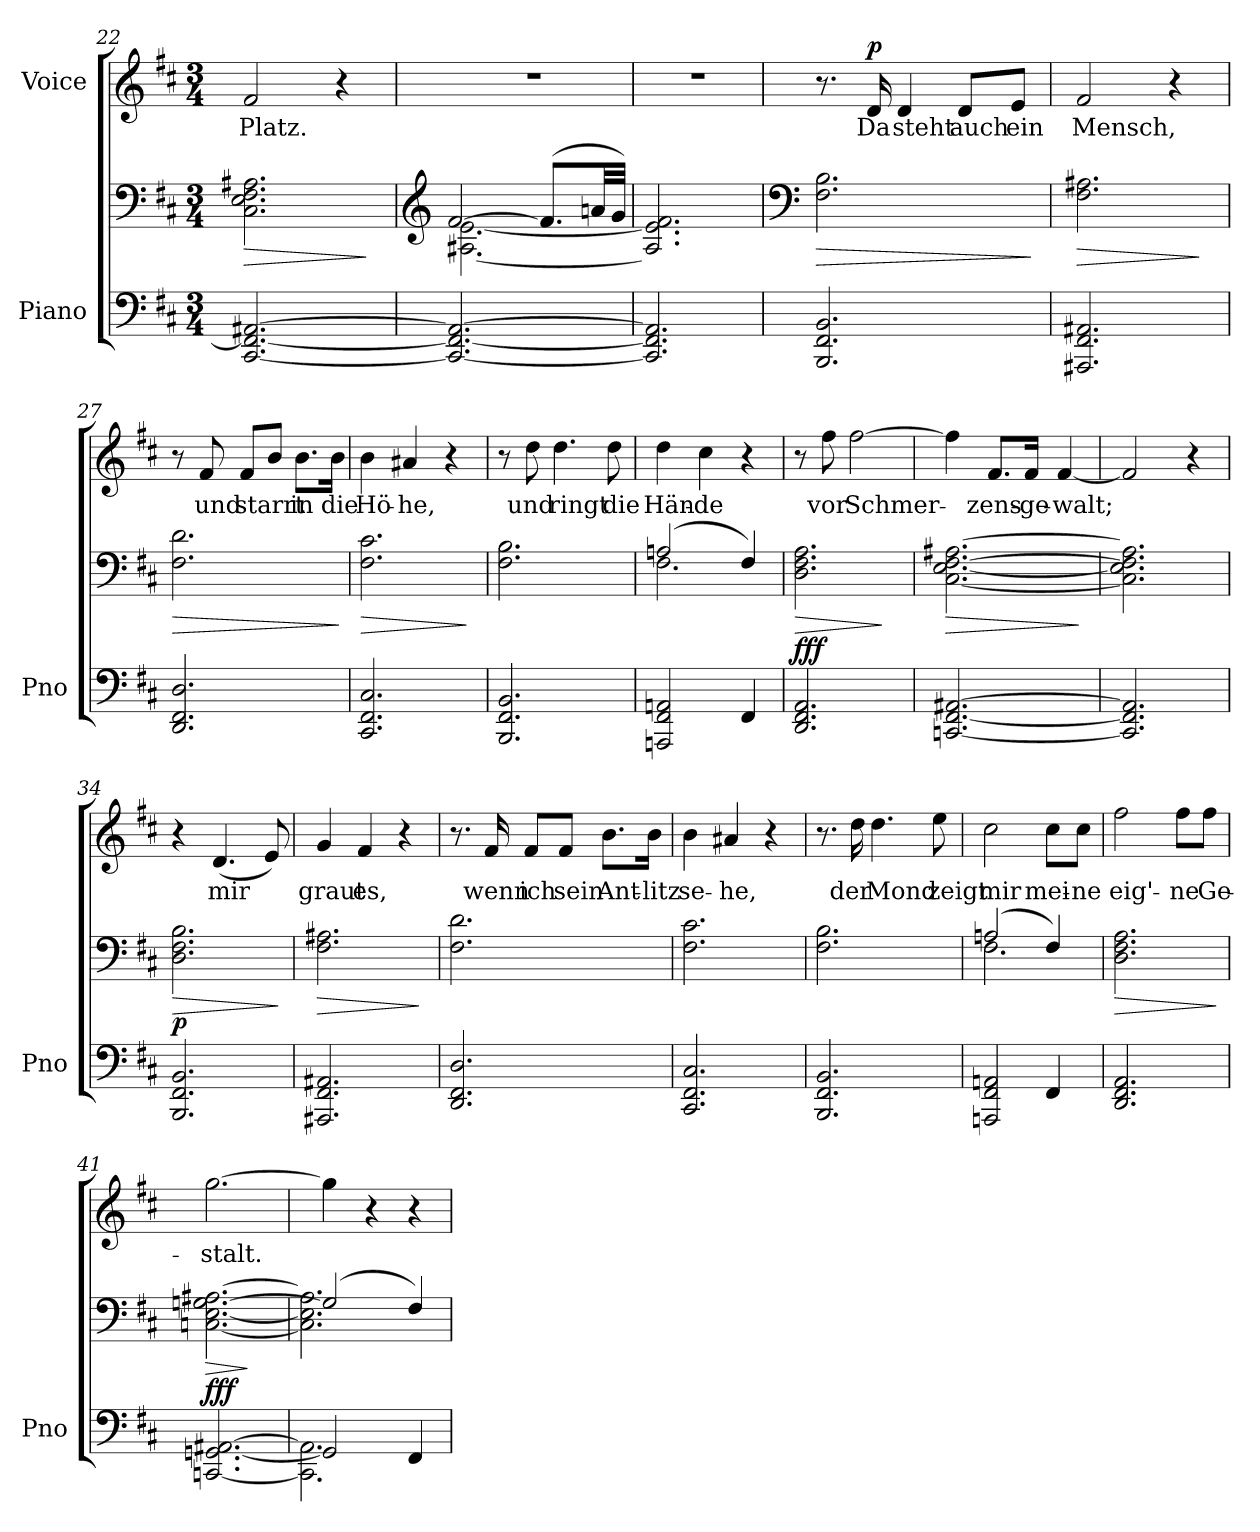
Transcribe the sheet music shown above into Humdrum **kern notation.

**kern	**kern	**dynam	**kern	**text	**dynam
*part2	*part2	*part2	*part1	*part1	*part1
*staff3	*staff2	*staff2/3	*staff1	*staff1	*staff1
*I"Piano	*	*	*I"Voice	*	*
*I'Pno	*	*	*	*	*
!!LO:LB:g=z
*clefF4	*clefF4	*	*clefG2	*	*
*k[f#c#]	*k[f#c#]	*	*k[f#c#]	*	*
*M3/4	*M3/4	*	*M3/4	*	*
=22	=22	=22	=22	=22	=22
!	!	!LO:HP:b	!	!LO:LY:b	!
[2.CC#/ 2.FF#/_ [2.AA#X/	2.C#\ 2.E\ 2.F#\ 2.A#X\	>	2f#/	Platz.	.
.	.	.	4r	.	.
.	.	]	.	.	.
=23	=23	=23	=23	=23	=23
*	*clefG2	*	*	*	*
*	*^	*	*	*	*
2.CC#/_ 2.FF#/_ 2.AA#/_	[2f#/	[2.A#X\ [2.e\	.	2.r	.	.
.	(>8.f#/L]	.	.	.	.	.
.	32an/LL	.	.	.	.	.
.	32g/JJJ)	.	.	.	.	.
=24	=24	=24	=24	=24	=24	=24
2.CC#/] 2.FF#/] 2.AA#/]	2.ryy	2.A#/] 2.e/] 2.f#/	.	2.r	.	.
*	*v	*v	*	*	*	*
=25	=25	=25	=25	=25	=25
*	*clefF4	*	*	*	*
*	*^	*	*	*	*
!	!	!	!LO:HP:b	!	!	!
*	*v	*v	*	*	*	*
2.BBB/ 2.FF#/ 2.BB/	2.F#\ 2.B\	>	8.r	.	.
!	!	!	!	!LO:LY:b	!LO:DY:a
.	.	.	16d/	Da	p
!	!	!	!	!LO:LY:b	!
.	.	.	4d/	steht	.
!	!	!	!	!LO:LY:b	!
.	.	.	8d/L	auch	.
!	!	!	!	!LO:LY:b	!
.	.	.	8e/J	ein	.
.	.	]	.	.	.
=26	=26	=26	=26	=26	=26
!	!	!LO:HP:b	!	!LO:LY:b	!
2.AAA#X/ 2.FF#/ 2.AA#X/	2.F#\ 2.A#X\	>	2f#/	Mensch,	.
.	.	.	4r	.	.
.	.	]	.	.	.
=27	=27	=27	=27	=27	=27
!	!	!LO:HP:b	!	!	!
2.DD/ 2.FF#/ 2.D/	2.F#\ 2.d\	>	8r	.	.
!	!	!	!	!LO:LY:b	!
.	.	.	8f#/	und	.
!	!	!	!	!LO:LY:b	!
.	.	.	8f#/L	starrt	.
.	.	.	8b/J	.	.
!	!	!	!	!LO:LY:b	!
.	.	.	8.b\L	in	.
!	!	!	!	!LO:LY:b	!
.	.	.	16b\Jk	die	.
.	.	]	.	.	.
=28	=28	=28	=28	=28	=28
!	!	!LO:HP:b	!	!LO:LY:b	!
2.CC#/ 2.FF#/ 2.C#/	2.F#\ 2.c#\	>	4b\	Hö-	.
!	!	!	!	!LO:LY:b	!
.	.	.	4a#X/	-he,	.
.	.	.	4r	.	.
.	.	]	.	.	.
!!LO:PB:g=z
=29	=29	=29	=29	=29	=29
2.BBB/ 2.FF#/ 2.BB/	2.F#\ 2.B\	.	8r	.	.
!	!	!	!	!LO:LY:b	!
.	.	.	8dd\	und	.
!	!	!	!	!LO:LY:b	!
.	.	.	4.dd\	ringt	.
!	!	!	!	!LO:LY:b	!
.	.	.	8dd\	die	.
=30	=30	=30	=30	=30	=30
*	*^	*	*	*	*
!	!	!	!	!	!LO:LY:b	!
2AAAn/ 2FF#/ 2AAn/	(>2An/	2.F#\	.	4dd\	Hän-	.
!	!	!	!	!	!LO:LY:b	!
.	.	.	.	4cc#\	-de	.
4FF#/	4F#/)	.	.	4r	.	.
*	*v	*v	*	*	*	*
=31	=31	=31	=31	=31	=31
!	!	!LO:HP:b	!	!	!
!	!	!LO:DY:n=1:a=2	!	!	!
2.DD/ 2.FF#/ 2.AA/	2.D\ 2.F#\ 2.A\	> fff	8r	.	.
!	!	!	!	!LO:LY:b	!
.	.	.	8ff#\	vor	.
!	!	!	!	!LO:LY:b	!
.	.	.	[2ff#\	Schmer-	.
.	.	]	.	.	.
=32	=32	=32	=32	=32	=32
!	!	!LO:HP:b	!	!	!
!	!	!LO:DY:n=1:a=2	!	!	!
!	!	!LO:DY:n=2:a=2	!	!	!
[2.CCn/ [2.FF#/ [2.AA#X/	[2.C#\ [2.E\ [2.F#\ [2.A#X\	> ff other-dynamics	4ff#\]	.	.
!	!	!	!	!LO:LY:b	!
.	.	.	8.f#/L	zens-	.
!	!	!	!	!LO:LY:b	!
.	.	.	16f#/Jk	-ge-	.
!	!	!	!	!LO:LY:b	!
.	.	.	[4f#/	-walt;	.
.	.	]	.	.	.
=33	=33	=33	=33	=33	=33
2.CC/] 2.FF#/] 2.AA#/]	2.C#\] 2.E\] 2.F#\] 2.A#\]	.	2f#/]	.	.
.	.	.	4r	.	.
=34	=34	=34	=34	=34	=34
!	!	!LO:HP:b	!	!	!
!	!	!LO:DY:n=1:a=2	!	!	!
2.BBB/ 2.FF#/ 2.BB/	2.D\ 2.F#\ 2.B\	> p	4r	.	.
!	!	!	!	!LO:LY:b	!
.	.	.	(<4.d/	mir	.
.	.	.	8e/)	.	.
.	.	]	.	.	.
=35	=35	=35	=35	=35	=35
!	!	!LO:HP:b	!	!LO:LY:b	!
2.AAA#X/ 2.FF#/ 2.AA#X/	2.F#\ 2.A#X\	>	4g/	graut	.
!	!	!	!	!LO:LY:b	!
.	.	.	4f#/	es,	.
.	.	.	4r	.	.
.	.	]	.	.	.
!!LO:LB:g=z
=36	=36	=36	=36	=36	=36
2.DD/ 2.FF#/ 2.D/	2.F#\ 2.d\	.	8.r	.	.
!	!	!	!	!LO:LY:b	!
.	.	.	16f#/	wenn	.
!	!	!	!	!LO:LY:b	!
.	.	.	8f#/L	ich	.
!	!	!	!	!LO:LY:b	!
.	.	.	8f#/J	sein	.
!	!	!	!	!LO:LY:b	!
.	.	.	8.b\L	Ant-	.
!	!	!	!	!LO:LY:b	!
.	.	.	16b\Jk	-litz	.
=37	=37	=37	=37	=37	=37
!	!	!	!	!LO:LY:b	!
2.CC#/ 2.FF#/ 2.C#/	2.F#\ 2.c#\	.	4b\	se-	.
!	!	!	!	!LO:LY:b	!
.	.	.	4a#X/	-he,	.
.	.	.	4r	.	.
=38	=38	=38	=38	=38	=38
2.BBB/ 2.FF#/ 2.BB/	2.F#\ 2.B\	.	8.r	.	.
!	!	!	!	!LO:LY:b	!
.	.	.	16dd\	der	.
!	!	!	!	!LO:LY:b	!
.	.	.	4.dd\	Mond	.
!	!	!	!	!LO:LY:b	!
.	.	.	8ee\	zeigt	.
=39	=39	=39	=39	=39	=39
*	*^	*	*	*	*
!	!	!	!	!	!LO:LY:b	!
2AAAn/ 2FF#/ 2AAn/	(>2An/	2.F#\	.	2cc#\	mir	.
!	!	!	!	!	!LO:LY:b	!
4FF#/	4F#/)	.	.	8cc#\L	mei-	.
!	!	!	!	!	!LO:LY:b	!
.	.	.	.	8cc#\J	-ne	.
*	*v	*v	*	*	*	*
=40	=40	=40	=40	=40	=40
!	!	!LO:HP:b	!	!LO:LY:b	!
!	!	!LO:DY:n=1:a=2	!	!	!
!	!	!LO:DY:n=2:a=2	!	!	!
2.DD/ 2.FF#/ 2.AA/	2.D\ 2.F#\ 2.A\	> ff other-dynamics	2ff#\	eig'-	.
!	!	!	!	!LO:LY:b	!
.	.	.	8ff#\L	-ne	.
!	!	!	!	!LO:LY:b	!
.	.	.	8ff#\J	Ge-	.
.	.	]	.	.	.
=41	=41	=41	=41	=41	=41
!	!	!LO:HP:b	!	!LO:LY:b	!
!	!	!LO:DY:n=1:a=2	!	!	!
[2.CCn/ [2.GGn/ [2.AA#X/	[2.Cn\ [2.E\ [2.Gn\ [2.A#X\	> fff	[2.gg\	-stalt.	.
.	.	]	.	.	.
!!LO:LB:g=z
=42	=42	=42	=42	=42	=42
*^	*^	*	*	*	*
2GG/]	2.CC\] 2.AA#\]	(>2G/]	2.C\] 2.E\] 2.A#\]	.	4gg\]	.	.
.	.	.	.	.	4r	.	.
4FF#/	.	4F#/)	.	.	4r	.	.
*v	*v	*	*	*	*	*	*
*	*v	*v	*	*	*	*
=	=	=	=	=	=
*-	*-	*-	*-	*-	*-
